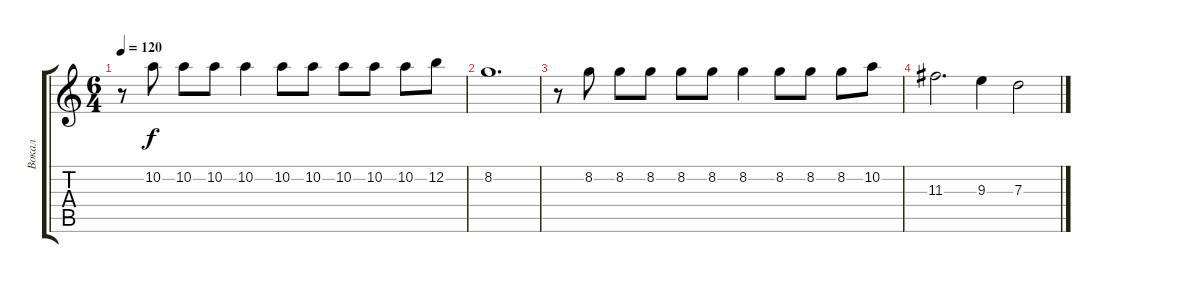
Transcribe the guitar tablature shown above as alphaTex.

\track ("Вокал" "Вокал") {instrument distortionguitar}
\staff {score tabs}
\tuning (E4 B3 G3 D3 A2 E2) {hide}
\ts (6 4)
\tempo 120
\clef g2
\ks c
r.8{dy f volume 9} 10.2.8 10.2.8 10.2.8 10.2.4 10.2.8 10.2.8 10.2.8 10.2.8 10.2.8 12.2.8 |
8.2.1{d} |
r.8 8.2.8 8.2.8 8.2.8 8.2.8 8.2.8 8.2.4 8.2.8 8.2.8 8.2.8 10.2.8 |
11.3.2{d} 9.3.4 7.3.2
